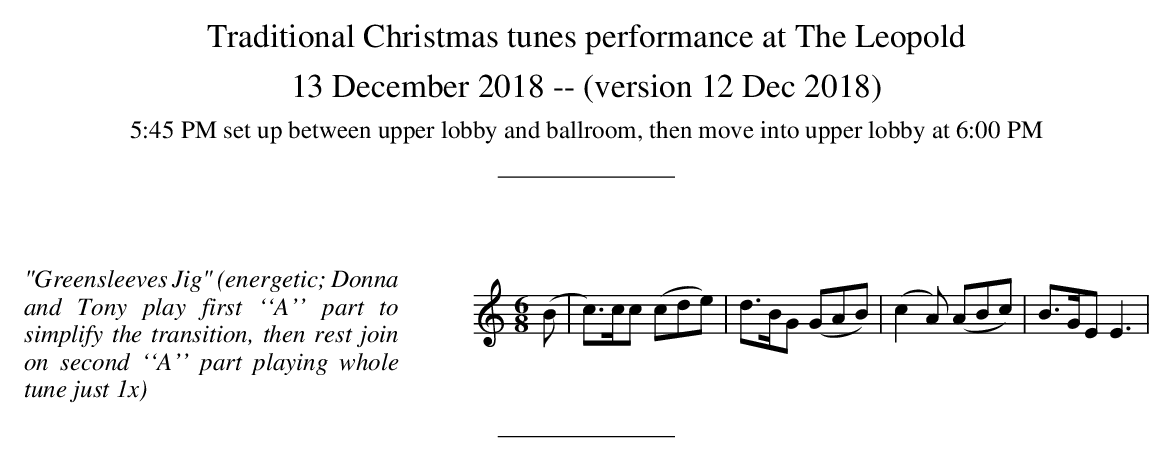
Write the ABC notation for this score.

X:1
M: 6/8
L: 1/8
K: A minor treble
%%begintext justify
%%"Greensleeves Jig"
%%(energetic; Donna and Tony play first ``A'' part to simplify the transition, then rest join on second ``A'' part playing whole tune just 1x)
%%endtext
 (B | c>)cc (cde) | d>BG (GAB) | (c2 A) (ABc) | B>GE E3 |
